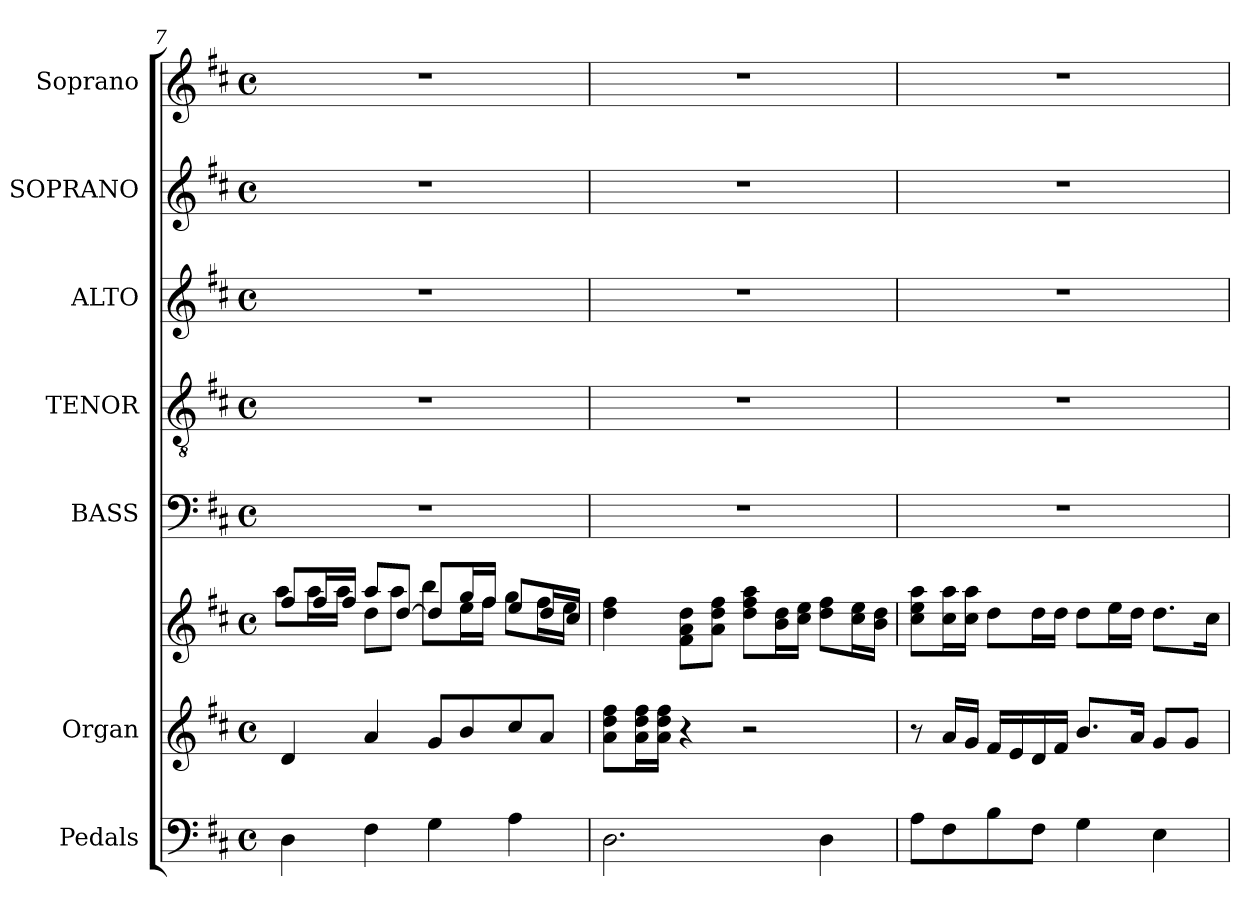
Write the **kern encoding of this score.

**kern	**kern	**kern	**kern	**kern	**kern	**kern	**kern
*part7	*part6	*part6	*part5	*part4	*part3	*part2	*part1
*staff8	*staff7	*staff6	*staff5	*staff4	*staff3	*staff2	*staff1
*I"Pedals	*I"Organ	*	*I"BASS	*I"TENOR	*I"ALTO	*I"SOPRANO	*I"Soprano
*I'Ped.	*I'Org.	*	*I'B.	*I'T.	*I'A.	*I'S.	*I'S.
*clefF4	*clefG2	*clefG2	*clefF4	*clefGv2	*clefG2	*clefG2	*clefG2
*	*	*	*	*ITrd7c12	*	*	*
*k[f#c#]	*k[f#c#]	*k[f#c#]	*k[f#c#]	*k[f#c#]	*k[f#c#]	*k[f#c#]	*k[f#c#]
*D:	*D:	*D:	*D:	*D:	*D:	*D:	*D:
*M4/4	*M4/4	*M4/4	*M4/4	*M4/4	*M4/4	*M4/4	*M4/4
*met(c)	*met(c)	*met(c)	*met(c)	*met(c)	*met(c)	*met(c)	*met(c)
=7	=7	=7	=7	=7	=7	=7	=7
*	*	*^	*	*	*	*	*
4Di\	4di/	8ff#i/L	8aai\L	1r	1r	1r	1r	1r
.	.	16ff#i/L	16aai\L	.	.	.	.	.
.	.	16ff#i/JJ	16aai\JJ	.	.	.	.	.
4F#i\	4ai/	8aai/L	8ddi\L	.	.	.	.	.
.	.	[8ddi/J	8aai\J	.	.	.	.	.
4Gi\	8gi/L	8ddi/L]	8bbi\L	.	.	.	.	.
.	8bi/	16ggi/L	16eei\L	.	.	.	.	.
.	.	16ff#i/JJ	16ff#i\JJ	.	.	.	.	.
4Ai\	8cc#i/	8eei/L	8ggi\L	.	.	.	.	.
.	8ai/J	16ddi/L	16ff#i\L	.	.	.	.	.
.	.	16cc#i/JJ	16eei\JJ	.	.	.	.	.
*	*	*v	*v	*	*	*	*	*
=8	=8	=8	=8	=8	=8	=8	=8
2.Di\	8ai\ 8ddi 8ff#iL	4ddi\ 4ff#i	1r	1r	1r	1r	1r
.	16ai\ 16ddi 16ff#iL	.	.	.	.	.	.
.	16ai\ 16ddi 16ff#iJJ	.	.	.	.	.	.
.	4r	8f#i\ 8ai 8ddiL	.	.	.	.	.
.	.	8ai\ 8ddi 8ff#iJ	.	.	.	.	.
.	2r	8ddi\ 8ff#i 8aaiL	.	.	.	.	.
.	.	16bi\ 16ddiL	.	.	.	.	.
.	.	16cc#i\ 16eeiJJ	.	.	.	.	.
4Di\	.	8ddi\ 8ff#iL	.	.	.	.	.
.	.	16cc#i\ 16eeiL	.	.	.	.	.
.	.	16bi\ 16ddiJJ	.	.	.	.	.
!!LO:LB:g=z
=9	=9	=9	=9	=9	=9	=9	=9
8Ai\L	8r	8cc#i\ 8eei 8aaiL	1r	1r	1r	1r	1r
8F#i\	16ai/LL	16cc#i\ 16aaiL	.	.	.	.	.
.	16gi/JJ	16cc#i\ 16aaiJJ	.	.	.	.	.
8Bi\	16f#i/LL	8ddi\L	.	.	.	.	.
.	16ei/	.	.	.	.	.	.
8F#i\J	16di/	16ddi\L	.	.	.	.	.
.	16f#i/JJ	16ddi\JJ	.	.	.	.	.
4Gi\	8.bi/L	8ddi\L	.	.	.	.	.
.	.	16eei\L	.	.	.	.	.
.	16ai/Jk	16ddi\JJ	.	.	.	.	.
4Ei\	8gi/L	8.ddi\L	.	.	.	.	.
.	8gi/J	.	.	.	.	.	.
.	.	16cc#i\Jk	.	.	.	.	.
=	=	=	=	=	=	=	=
*-	*-	*-	*-	*-	*-	*-	*-
